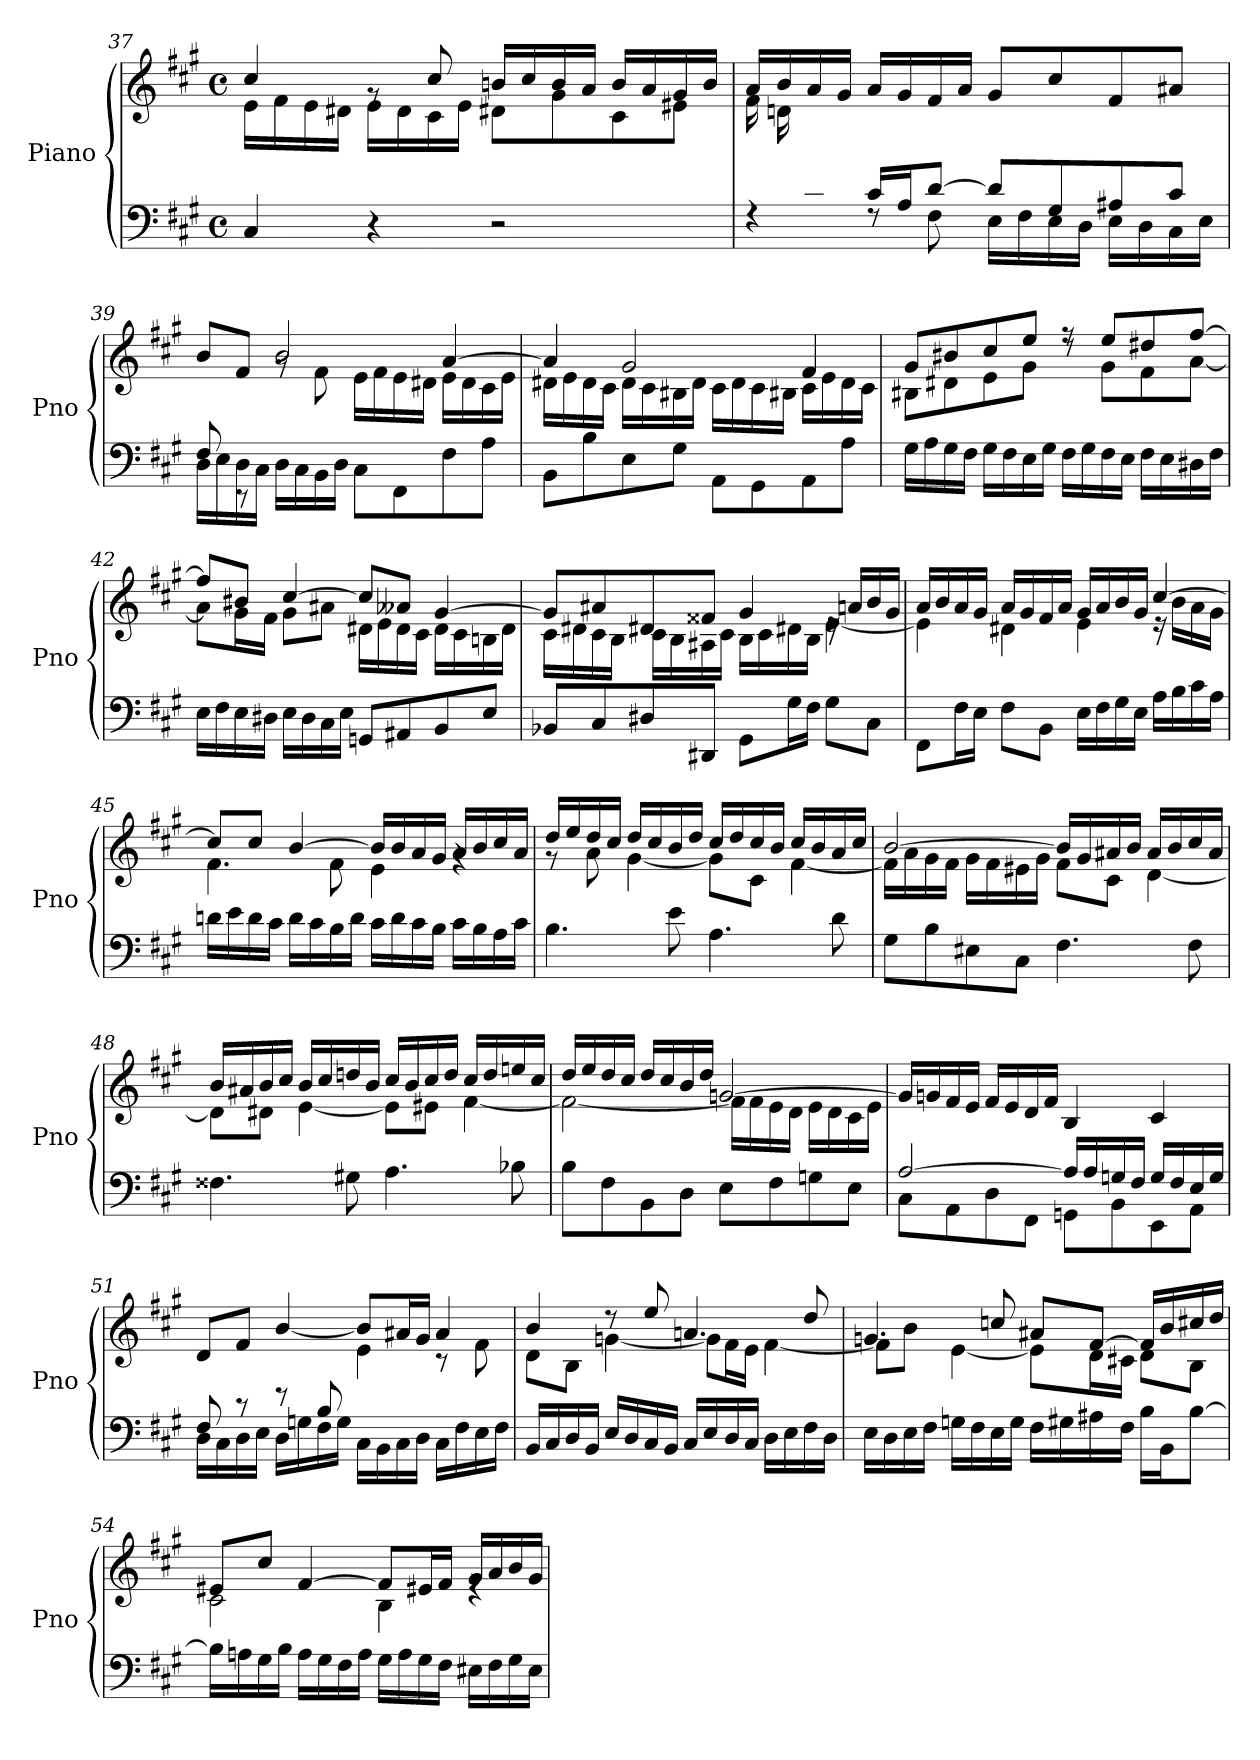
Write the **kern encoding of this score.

**kern	**kern
*part1	*part1
*staff2	*staff1
*I"Piano	*
*I'Pno	*
!!LO:LB:g=z
*clefF4	*clefG2
*k[f#c#g#]	*k[f#c#g#]
*M4/4	*M4/4
*met(c)	*met(c)
=37	=37
*	*^
4C#/	4cc#/	16e\LL
.	.	16f#\
.	.	16e\
.	.	16d#X\JJ
4r	8rg	16e\LL
.	.	16d#\
.	8cc#/	16c#\
.	.	16e\JJ
2r	16bn/LL	8d#X\L
.	16cc#/	.
.	16b/	8g#\
.	16a/JJ	.
.	16b/LL	8c#\
.	16a/	.
.	16g#/	8e#X\J
.	16b/JJ	.
=38	=38	=38
*^	*	*
8ryy	4rF	16a/LL	16f#\LL
.	.	16b/	16dn\
16c#/	.	16a/	2..ryy
16B/JJ	.	16g#/JJ	.
16c#/LL	8rF	16a/LL	.
16A/J	.	16g#/	.
[8d/J	8F#\	16f#/	.
.	.	16a/JJ	.
8d/L]	16E\LL	8g#/L	.
.	16F#\	.	.
8G#/	16E\	8cc#/	.
.	16D\JJ	.	.
8A#X/	16E\LL	8f#/	.
.	16D\	.	.
8c#/J	16C#\	8a#X/J	.
.	16E\JJ	.	.
=39	=39	=39	=39
*	*^	*	*^
4ryy	16D\LL	8F#/	8b/L	4ryy	4ryy
.	16E\	.	.	.	.
.	16D\	8r	8f#/J	.	.
.	16C#\JJ	.	.	.	.
2.ryy	16D\LL	2.ryy	2b/	8rg	2.ryy
.	16C#\	.	.	.	.
.	16BB\	.	.	8f#\	.
.	16D\JJ	.	.	.	.
.	8C#\L	.	.	16e\LL	.
.	.	.	.	16f#\	.
.	8FF#\	.	.	16e\	.
.	.	.	.	16d#X\JJ	.
.	8F#\	.	[4a/	16e\LL	.
.	.	.	.	16d#\	.
.	8A\J	.	.	16c#\	.
.	.	.	.	16e\JJ	.
*v	*v	*v	*	*	*
*	*	*v	*v
!!LO:LB:g=z
=40	=40	=40
8BB\L	4a/]	16d#X\LL
.	.	16e\
8B\	.	16d#\
.	.	16c#\JJ
8E\	2g#/	16d#\LL
.	.	16c#\
8G#\J	.	16B#X\
.	.	16d#\JJ
8AA\L	.	16c#\LL
.	.	16d#\
8GG#\	.	16c#\
.	.	16B#X\JJ
8AA\	4f#/	16c#\LL
.	.	16e\
8A\J	.	16d#\
.	.	16c#\JJ
=41	=41	=41
16G#\LL	8g#/L	8B#X\L
16A\	.	.
16G#\	8b#X/	8d#X\
16F#\JJ	.	.
16G#\LL	8cc#/	8e\
16F#\	.	.
16E\	8ee/J	8g#\J
16G#\JJ	.	.
16F#\LL	8r	8rdd
16G#\	.	.
16F#\	8ee/L	8g#\L
16E\JJ	.	.
16F#\LL	8dd#X/	8f#\
16E\	.	.
16D#X\	[8ff#/J	[8a\J
16F#\JJ	.	.
=42	=42	=42
16E\LL	8ff#/L]	8a\L]
16F#\	.	.
16E\	8b#X/J	16g#\L
16D#X\JJ	.	16f#\JJ
16E\LL	[4cc#/	8g#\L
16D#\	.	.
16C#\	.	8a#X\J
16E\JJ	.	.
8GGni/L	8cc#/L]	16d#X\LL
.	.	16e\
8AA#X/	8a--Xi/J	16d#\
.	.	16c#\JJ
8BB/	[4g#/	16d#\LL
.	.	16c#\
8E/J	.	16Bn\
.	.	16d#\JJ
!!LO:PB:g=z	!!
=43	=43	=43
8BB-Xi/L	8g#/L]	16c#\LL
.	.	16d#X\
8C#/	8a#X/	16c#\
.	.	16B\JJ
8D#X/	8d#X/	16c#\LL
.	.	16B\
8DD#X/J	8f##X/J	16A#X\
.	.	16c#\JJ
8GG#\L	4g#/	16B\LL
.	.	16c#\
16G#\L	.	16d#X\
16F#\JJ	.	16B\JJ
8G#\L	16re	[4e\
.	16an/LL	.
8C#\J	16b/	.
.	16g#/JJ	.
=44	=44	=44
8FF#\L	16a/LL	4e\]
.	16b/	.
16F#\L	16a/	.
16E\JJ	16g#/JJ	.
8F#\L	16a/LL	4d#X\
.	16g#/	.
8BB\J	16f#/	.
.	16a/JJ	.
16E\LL	16g#/LL	4e\
16F#\	16a/	.
16G#\	16b/	.
16E\JJ	16g#/JJ	.
16A\LL	[4cc#/	16r
16B\	.	16b\LL
16c#\	.	16a\
16A\JJ	.	16g#\JJ
=45	=45	=45
16dn\LL	8cc#/L]	4.f#\
16e\	.	.
16d\	8cc#/J	.
16c#\JJ	.	.
16d\LL	[4b/	.
16c#\	.	.
16B\	.	8f#\
16d\JJ	.	.
16c#\LL	16b/LL]	4e\
16d\	16b/	.
16c#\	16a/	.
16B\JJ	16g#/JJ	.
16c#\LL	16a/LL	4rg
16B\	16b/	.
16A\	16cc#/	.
16c#\JJ	16a/JJ	.
!!LO:LB:g=z	!!
=46	=46	=46
4.B\	16dd/LL	8r
.	16ee/	.
.	16dd/	8a\
.	16cc#/JJ	.
.	16dd/LL	[4g#\
.	16cc#/	.
8e\	16b/	.
.	16dd/JJ	.
4.A\	16cc#/LL	8g#\L]
.	16dd/	.
.	16cc#/	8c#\J
.	16b/JJ	.
.	16cc#/LL	[4f#\
.	16b/	.
8d\	16a/	.
.	16cc#/JJ	.
=47	=47	=47
8G#\L	[2b/	16f#\LL]
.	.	16a\
8B\	.	16g#\
.	.	16f#\JJ
8E#X\	.	16g#\LL
.	.	16f#\
8C#\J	.	16e#X\
.	.	16g#\JJ
4.F#\	16b/LL]	8f#\L
.	16g#/	.
.	16a#X/	8c#\J
.	16b/JJ	.
.	16a#/LL	[4d\
.	16b/	.
8F#\	16cc#/	.
.	16a#/JJ	.
=48	=48	=48
4.F##Xi\	16b/LL	8d\L]
.	16a#X/	.
.	16b/	8d#X\J
.	16cc#/JJ	.
.	16b/LL	[4e\
.	16cc#/	.
8G#X\	16ddn/	.
.	16b/JJ	.
4.A\	16cc#/LL	8e\L]
.	16b/	.
.	16cc#/	8e#X\J
.	16dd/JJ	.
.	16cc#/LL	[4f#\
.	16dd/	.
8B-Xi\	16een/	.
.	16cc#/JJ	.
!!LO:LB:g=z	!!
=49	=49	=49
8B\L	16dd/LL	2f#\_
.	16ee/	.
8F#\	16dd/	.
.	16cc#/JJ	.
8BB\	16dd/LL	.
.	16cc#/	.
8D\J	16b/	.
.	16dd/JJ	.
8E\L	[2gn/	16f#\LL]
.	.	16f#\
8F#\	.	16e\
.	.	16d\JJ
8Gn\	.	16e\LL
.	.	16d\
8E\J	.	16c#\
.	.	16e\JJ
*	*v	*v
=50	=50
*^	*
[2A/	8C#\L	16g/LL]
.	.	16gn/
.	8AA\	16f#/
.	.	16e/JJ
.	8D\	16f#/LL
.	.	16e/
.	8FF#\J	16d/
.	.	16f#/JJ
16A/LL]	8GGn\L	4B/
16A/	.	.
16Gn/	8BB\	.
16F#/JJ	.	.
16G/LL	8EE\	4c#/
16F#/	.	.
16E/	8AA\J	.
16G/JJ	.	.
=51	=51	=51
*	*^	*^
*	*	*	*	*^
2ryy	8F#/	16D\LL	8d/L	2ryy	2ryy
.	.	16C#\	.	.	.
.	8r	16D\	8f#/J	.	.
.	.	16E\JJ	.	.	.
.	8r	16D\LL	[4b/	.	.
.	.	16Gn\	.	.	.
.	8B/	16F#\	.	.	.
.	.	16G\JJ	.	.	.
2ryy	16C#\LL	2ryy	8b/L]	4e\	2ryy
.	16BB\	.	.	.	.
.	16C#\	.	16a#X/L	.	.
.	16D\JJ	.	16g#/JJ	.	.
.	16C#\LL	.	4a#/	8r	.
.	16F#\	.	.	.	.
.	16E\	.	.	8f#\	.
.	16F#\JJ	.	.	.	.
*v	*v	*v	*	*	*
*	*	*v	*v
!!LO:LB:g=z
=52	=52	=52
16BB/LL	4b/	8d\L
16C#/	.	.
16D/	.	8B\J
16BB/JJ	.	.
16E/LL	8r	[4gn\
16D/	.	.
16C#/	8ee/	.
16BB/JJ	.	.
16C#/LL	4.an/	8g\L]
16E/	.	.
16D/	.	16f#\L
16C#/JJ	.	16e\JJ
16D\LL	.	[4f#\
16E\	.	.
16F#\	8dd/	.
16D\JJ	.	.
=53	=53	=53
16E\LL	4.gn/	8f#\L]
16D\	.	.
16E\	.	8b\J
16F#\JJ	.	.
16Gn\LL	.	[4e\
16F#\	.	.
16E\	8ccn/	.
16G\JJ	.	.
16F#\LL	8a#X/L	8e\L]
16G#X\	.	.
16A#X\	[8f#/J	16d\L
16F#\JJ	.	16c#X\JJ
16B\LL	16f#/LL]	8d\L
16BB\J	16b/	.
[8B\J	16cc#X/	8B\J
.	16dd/JJ	.
=54	=54	=54
16B\LL]	8e#X/L	2c#\
16An\	.	.
16G#\	8cc#/J	.
16B\JJ	.	.
16A\LL	[4f#/	.
16G#\	.	.
16F#\	.	.
16A\JJ	.	.
16G#\LL	8f#/L]	4B\
16A\	.	.
16G#\	16e#X/L	.
16F#\JJ	16f#/JJ	.
16E#X\LL	16g#/LL	4re
16F#\	16a/	.
16G#\	16b/	.
16E#\JJ	16g#/JJ	.
*	*v	*v
=	=
*-	*-
